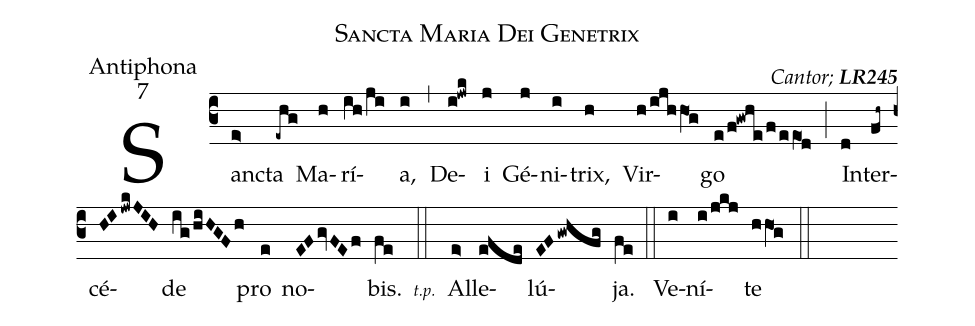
name:Sancta Maria Dei Genetrix;
office-part:Antiphona;
mode:7;
commentary: {\itshape\mdseries  Cantor;\/}  {\bfseries LR245};
%%
(c3) Sanc(e>)ta(-ehg) Ma(h)rí(ih/ji)a,(i) (,)
De(i!jwk)i(j) Gé(j)ni(i)trix,(h) Vir(h/ijhhO1g)go(e/f!gwhe/f/eeO1d) (;)
In(d)ter(fh~)cé(HIjwkJIH)de(ig/hiHGFh) pro(e) no(EFgvFEf)bis.(fe) (::)
<v>{\scriptsize\itshape t.p.\ }</v> Al(e>)le(efde)lú(EFgwhfg)ja.(fe) (::)
Ve(i)ní(i/jkj)te(hhO1g) (::)
